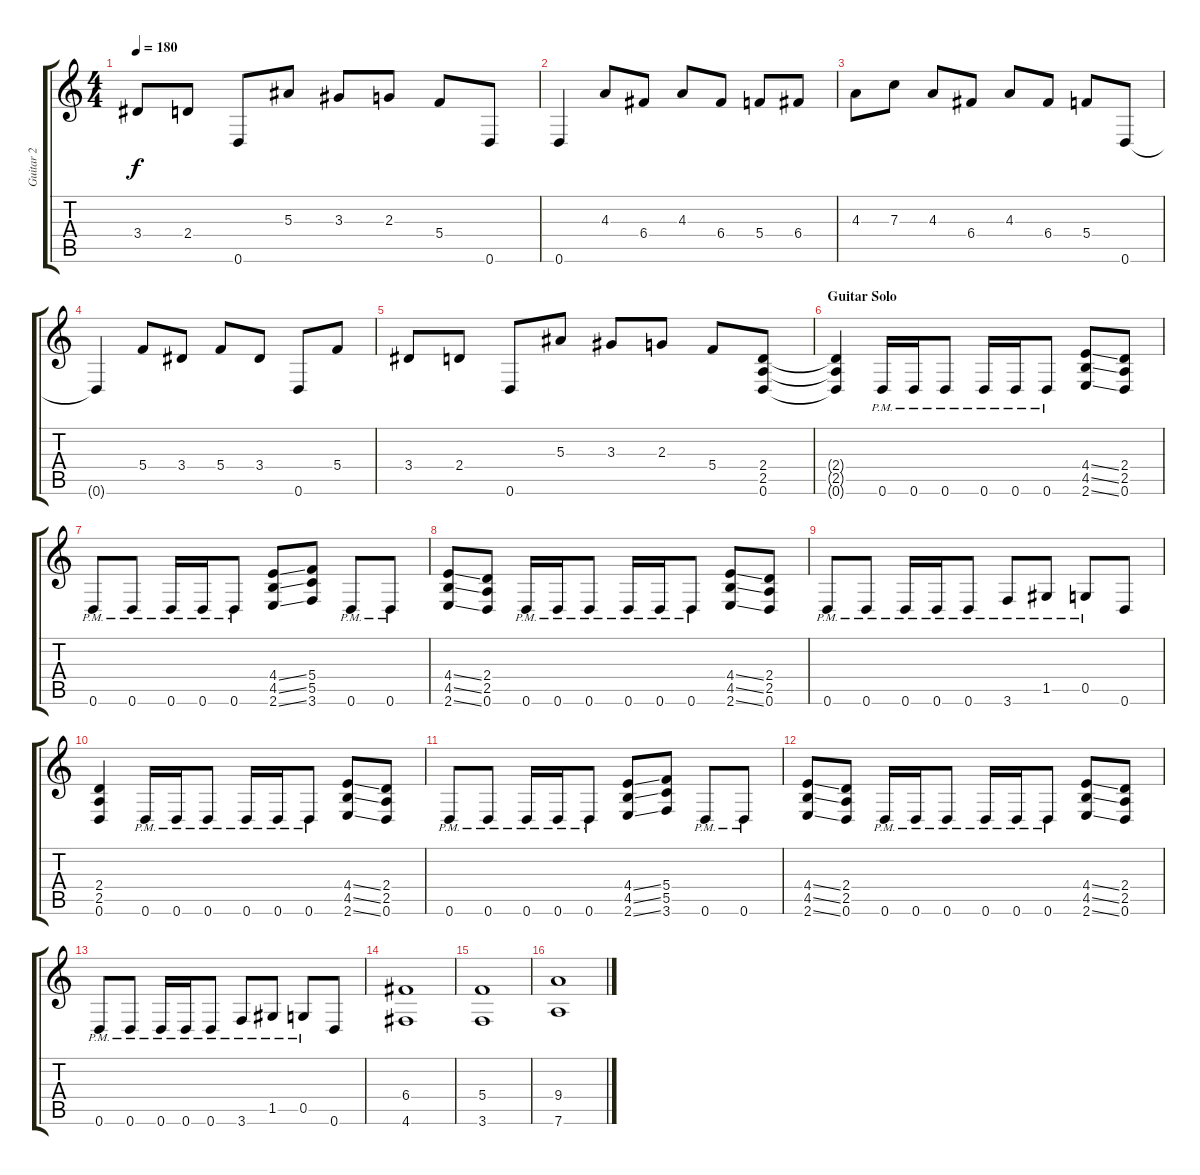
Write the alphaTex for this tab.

\track ("Guitar 2" "Guitar 2") {instrument overdrivenguitar}
\staff {score tabs}
\tuning (D4 A3 F3 C3 G2 D2) {hide}
\ts (4 4)
\tempo 180
\clef g2
\ks c
3.4.8{dy f} 2.4.8 0.6.8 5.3.8 3.3.8 2.3.8 5.4.8 0.6.8 |
0.6.4 4.3.8 6.4.8 4.3.8 6.4.8 5.4.8 6.4.8 |
4.3.8 7.3.8 4.3.8 6.4.8 4.3.8 6.4.8 5.4.8 0.6.8 |
0.6{t}.4 5.4.8 3.4.8 5.4.8 3.4.8 0.6.8 5.4.8 |
3.4.8 2.4.8 0.6.8 5.3.8 3.3.8 2.3.8 5.4.8 (2.4 2.5 0.6).8 |
\section ("" "Guitar Solo")
(2.4{t} 2.5{t} 0.6{t}).4 0.6{pm}.16 0.6{pm}.16 0.6{pm}.8 0.6{pm}.16 0.6{pm}.16 0.6{pm}.8 (4.4{ss} 4.5{ss} 2.6{ss}).8 (2.4 2.5 0.6).8 |
0.6{pm}.8 0.6{pm}.8 0.6{pm}.16 0.6{pm}.16 0.6{pm}.8 (4.4{ss} 4.5{ss} 2.6{ss}).8 (5.4 5.5 3.6).8 0.6{pm}.8 0.6{pm}.8 |
(4.4{ss} 4.5{ss} 2.6{ss}).8 (2.4 2.5 0.6).8 0.6{pm}.16 0.6{pm}.16 0.6{pm}.8 0.6{pm}.16 0.6{pm}.16 0.6{pm}.8 (4.4{ss} 4.5{ss} 2.6{ss}).8 (2.4 2.5 0.6).8 |
0.6{pm}.8 0.6{pm}.8 0.6{pm}.16 0.6{pm}.16 0.6{pm}.8 3.6{pm}.8 1.5{pm}.8 0.5{pm}.8 0.6.8 |
(2.4 2.5 0.6).4 0.6{pm}.16 0.6{pm}.16 0.6{pm}.8 0.6{pm}.16 0.6{pm}.16 0.6{pm}.8 (4.4{ss} 4.5{ss} 2.6{ss}).8 (2.4 2.5 0.6).8 |
0.6{pm}.8 0.6{pm}.8 0.6{pm}.16 0.6{pm}.16 0.6{pm}.8 (4.4{ss} 4.5{ss} 2.6{ss}).8 (5.4 5.5 3.6).8 0.6{pm}.8 0.6{pm}.8 |
(4.4{ss} 4.5{ss} 2.6{ss}).8 (2.4 2.5 0.6).8 0.6{pm}.16 0.6{pm}.16 0.6{pm}.8 0.6{pm}.16 0.6{pm}.16 0.6{pm}.8 (4.4{ss} 4.5{ss} 2.6{ss}).8 (2.4 2.5 0.6).8 |
0.6{pm}.8 0.6{pm}.8 0.6{pm}.16 0.6{pm}.16 0.6{pm}.8 3.6{pm}.8 1.5{pm}.8 0.5{pm}.8 0.6.8 |
(6.4 4.6).1 |
(5.4 3.6).1 |
(9.4 7.6).1
